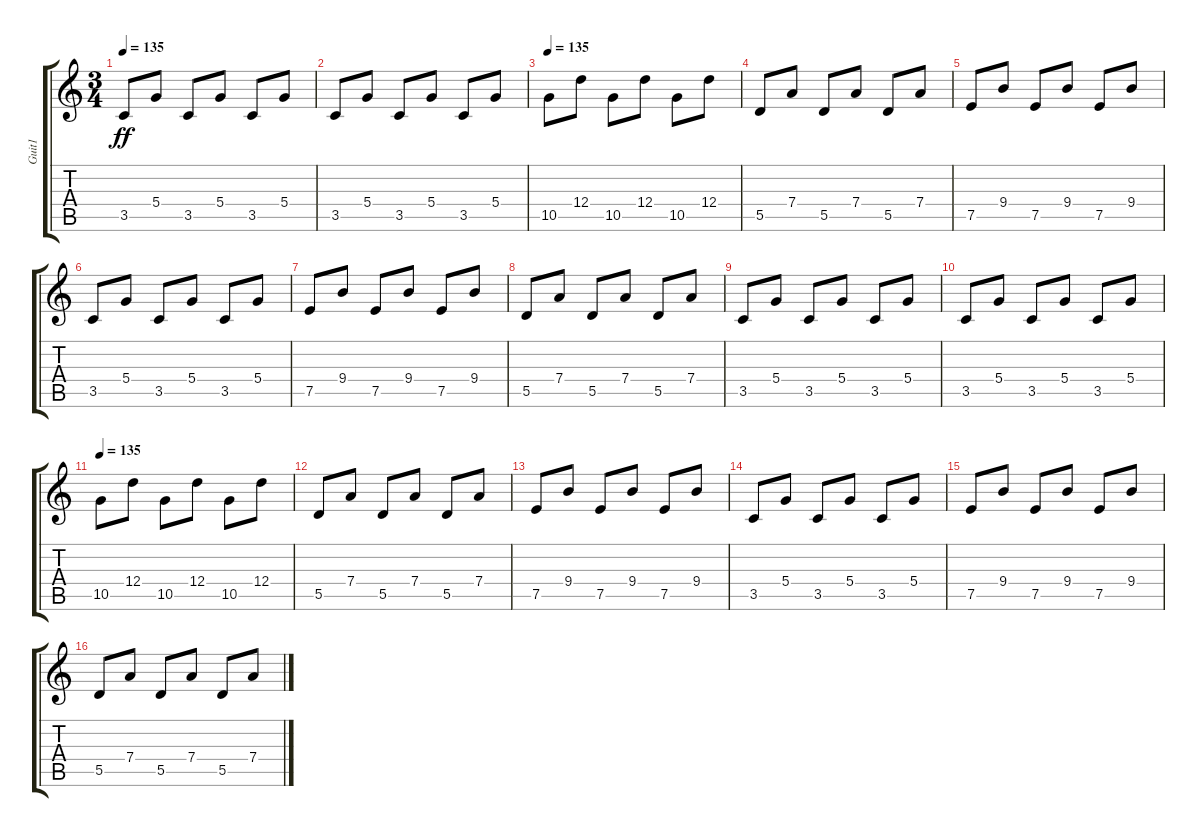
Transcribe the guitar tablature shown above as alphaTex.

\track ("Guit1" "Guit1") {instrument distortionguitar}
\staff {score tabs}
\tuning (E4 B3 G3 D3 A2 E2) {hide}
\ts (3 4)
\tempo 135
\clef g2
\ks c
3.5.8{dy ff} 5.4.8 3.5.8 5.4.8 3.5.8 5.4.8 |
3.5.8 5.4.8 3.5.8 5.4.8 3.5.8 5.4.8 |
\tempo 135
10.5.8{volume 15 instrument acousticguitarnylon} 12.4.8 10.5.8 12.4.8 10.5.8 12.4.8 |
5.5.8 7.4.8 5.5.8 7.4.8 5.5.8 7.4.8 |
7.5.8 9.4.8 7.5.8 9.4.8 7.5.8 9.4.8 |
3.5.8 5.4.8 3.5.8 5.4.8 3.5.8 5.4.8 |
7.5.8 9.4.8 7.5.8 9.4.8 7.5.8 9.4.8 |
5.5.8 7.4.8 5.5.8 7.4.8 5.5.8 7.4.8 |
3.5.8 5.4.8 3.5.8 5.4.8 3.5.8 5.4.8 |
3.5.8 5.4.8 3.5.8 5.4.8 3.5.8 5.4.8 |
\tempo 135
10.5.8{volume 16 instrument acousticguitarnylon} 12.4.8 10.5.8 12.4.8 10.5.8 12.4.8 |
5.5.8 7.4.8 5.5.8 7.4.8 5.5.8 7.4.8 |
7.5.8 9.4.8 7.5.8 9.4.8 7.5.8 9.4.8 |
3.5.8 5.4.8 3.5.8 5.4.8 3.5.8 5.4.8 |
7.5.8 9.4.8 7.5.8 9.4.8 7.5.8 9.4.8 |
5.5.8 7.4.8 5.5.8 7.4.8 5.5.8 7.4.8
